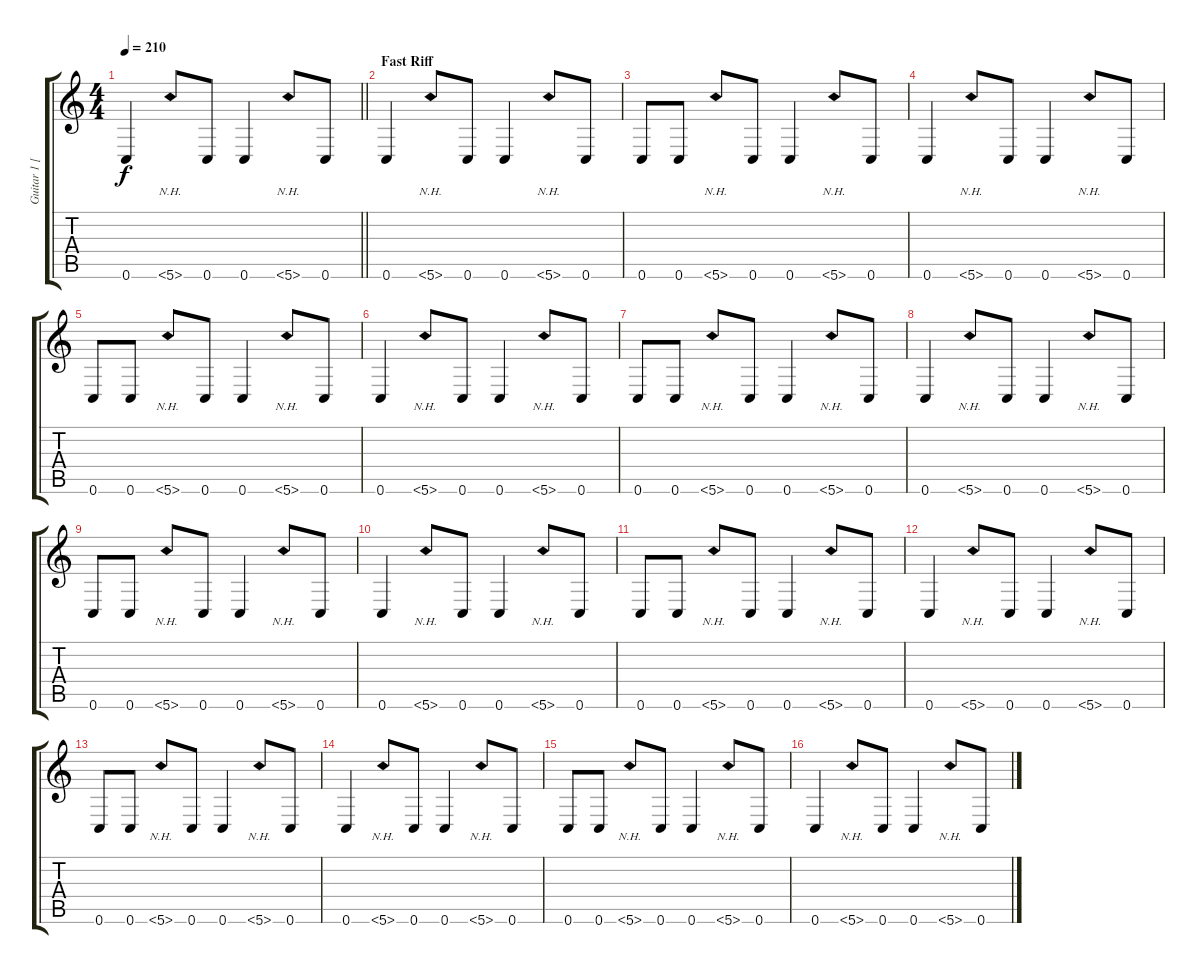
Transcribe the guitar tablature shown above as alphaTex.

\track ("Guitar 1 [Josh Homme]" "Guitar 1 [") {instrument overdrivenguitar}
\staff {score tabs}
\tuning (C4 G3 Eb3 Bb2 F2 C2) {hide}
\ts (4 4)
\tempo 210
\clef g2
\barLineRight lightlight
\ks c
0.6.4{dy f} 5.6{nh}.8 0.6.8 0.6.4 5.6{nh}.8 0.6.8 |
\section ("" "Fast Riff")
0.6.4 5.6{nh}.8 0.6.8 0.6.4 5.6{nh}.8 0.6.8 |
0.6.8 0.6.8 5.6{nh}.8 0.6.8 0.6.4 5.6{nh}.8 0.6.8 |
0.6.4 5.6{nh}.8 0.6.8 0.6.4 5.6{nh}.8 0.6.8 |
0.6.8 0.6.8 5.6{nh}.8 0.6.8 0.6.4 5.6{nh}.8 0.6.8 |
0.6.4 5.6{nh}.8 0.6.8 0.6.4 5.6{nh}.8 0.6.8 |
0.6.8 0.6.8 5.6{nh}.8 0.6.8 0.6.4 5.6{nh}.8 0.6.8 |
0.6.4 5.6{nh}.8 0.6.8 0.6.4 5.6{nh}.8 0.6.8 |
0.6.8 0.6.8 5.6{nh}.8 0.6.8 0.6.4 5.6{nh}.8 0.6.8 |
0.6.4 5.6{nh}.8 0.6.8 0.6.4 5.6{nh}.8 0.6.8 |
0.6.8 0.6.8 5.6{nh}.8 0.6.8 0.6.4 5.6{nh}.8 0.6.8 |
0.6.4 5.6{nh}.8 0.6.8 0.6.4 5.6{nh}.8 0.6.8 |
0.6.8 0.6.8 5.6{nh}.8 0.6.8 0.6.4 5.6{nh}.8 0.6.8 |
0.6.4 5.6{nh}.8 0.6.8 0.6.4 5.6{nh}.8 0.6.8 |
0.6.8 0.6.8 5.6{nh}.8 0.6.8 0.6.4 5.6{nh}.8 0.6.8 |
0.6.4 5.6{nh}.8 0.6.8 0.6.4 5.6{nh}.8 0.6.8
